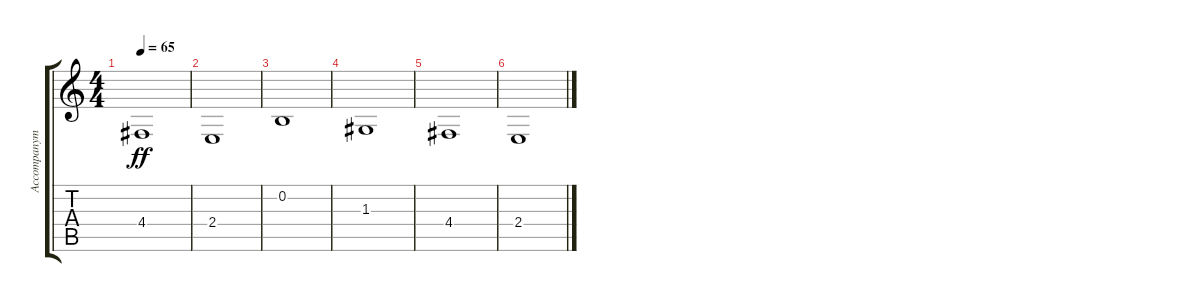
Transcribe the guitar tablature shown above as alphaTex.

\track ("Accompanyment" "Accompanym") {instrument stringensemble2}
\staff {score tabs}
\tuning (E4 B3 G3 D3 A2 E2) {hide}
\ts (4 4)
\tempo 65
\clef g2
\ks c
4.4.1{dy ff} |
2.4.1 |
0.2.1 |
1.3.1 |
4.4.1 |
2.4.1
